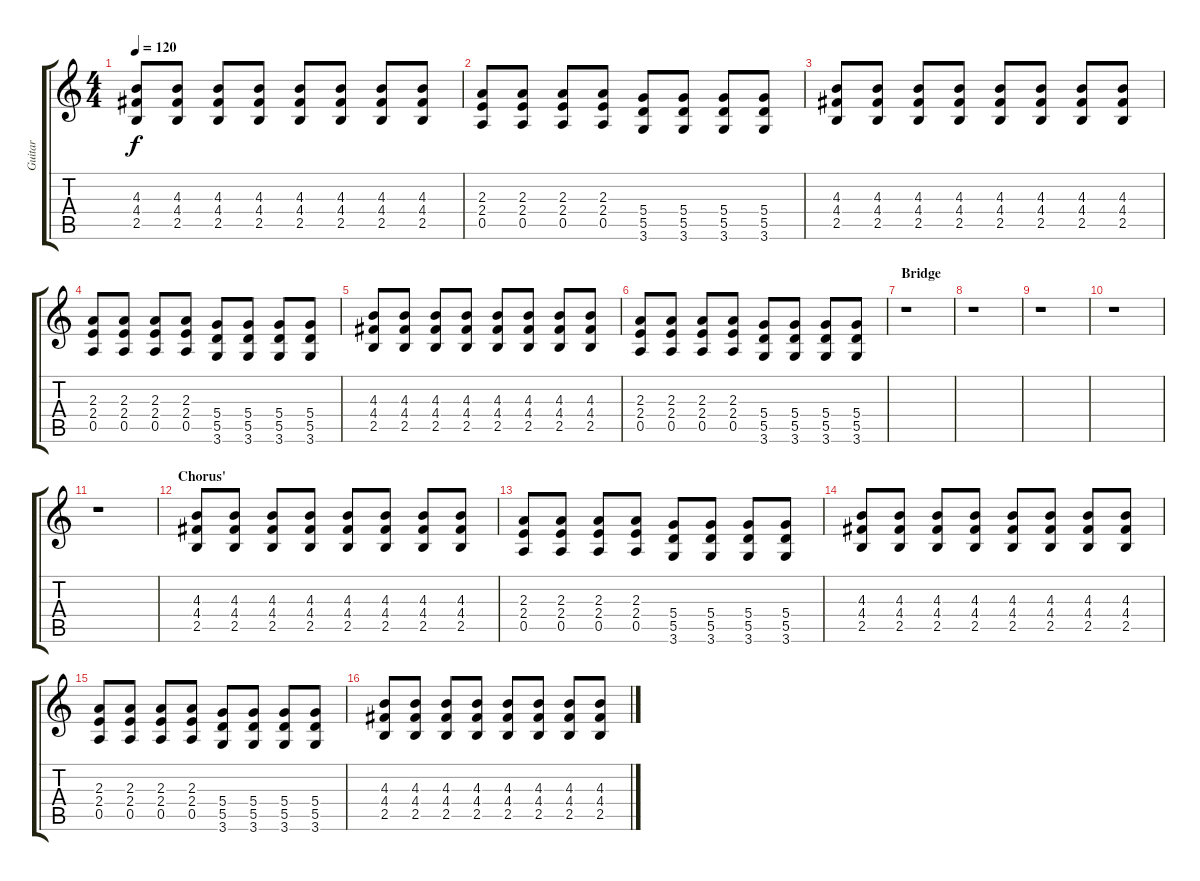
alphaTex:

\track ("Guitar" "Guitar") {instrument acousticguitarsteel}
\staff {score tabs}
\tuning (E4 B3 G3 D3 A2 E2) {hide}
\ts (4 4)
\tempo 120
\clef g2
\ks c
(4.3 4.4 2.5).8{dy f} (4.3 4.4 2.5).8 (4.3 4.4 2.5).8 (4.3 4.4 2.5).8 (4.3 4.4 2.5).8 (4.3 4.4 2.5).8 (4.3 4.4 2.5).8 (4.3 4.4 2.5).8 |
(2.3 2.4 0.5).8 (2.3 2.4 0.5).8 (2.3 2.4 0.5).8 (2.3 2.4 0.5).8 (5.4 5.5 3.6).8 (5.4 5.5 3.6).8 (5.4 5.5 3.6).8 (5.4 5.5 3.6).8 |
(4.3 4.4 2.5).8 (4.3 4.4 2.5).8 (4.3 4.4 2.5).8 (4.3 4.4 2.5).8 (4.3 4.4 2.5).8 (4.3 4.4 2.5).8 (4.3 4.4 2.5).8 (4.3 4.4 2.5).8 |
(2.3 2.4 0.5).8 (2.3 2.4 0.5).8 (2.3 2.4 0.5).8 (2.3 2.4 0.5).8 (5.4 5.5 3.6).8 (5.4 5.5 3.6).8 (5.4 5.5 3.6).8 (5.4 5.5 3.6).8 |
(4.3 4.4 2.5).8 (4.3 4.4 2.5).8 (4.3 4.4 2.5).8 (4.3 4.4 2.5).8 (4.3 4.4 2.5).8 (4.3 4.4 2.5).8 (4.3 4.4 2.5).8 (4.3 4.4 2.5).8 |
(2.3 2.4 0.5).8 (2.3 2.4 0.5).8 (2.3 2.4 0.5).8 (2.3 2.4 0.5).8 (5.4 5.5 3.6).8 (5.4 5.5 3.6).8 (5.4 5.5 3.6).8 (5.4 5.5 3.6).8 |
\section ("" "Bridge")
r.1 |
r.1 |
r.1 |
r.1 |
r.1 |
\section ("" "Chorus'")
(4.3 4.4 2.5).8 (4.3 4.4 2.5).8 (4.3 4.4 2.5).8 (4.3 4.4 2.5).8 (4.3 4.4 2.5).8 (4.3 4.4 2.5).8 (4.3 4.4 2.5).8 (4.3 4.4 2.5).8 |
(2.3 2.4 0.5).8 (2.3 2.4 0.5).8 (2.3 2.4 0.5).8 (2.3 2.4 0.5).8 (5.4 5.5 3.6).8 (5.4 5.5 3.6).8 (5.4 5.5 3.6).8 (5.4 5.5 3.6).8 |
(4.3 4.4 2.5).8 (4.3 4.4 2.5).8 (4.3 4.4 2.5).8 (4.3 4.4 2.5).8 (4.3 4.4 2.5).8 (4.3 4.4 2.5).8 (4.3 4.4 2.5).8 (4.3 4.4 2.5).8 |
(2.3 2.4 0.5).8 (2.3 2.4 0.5).8 (2.3 2.4 0.5).8 (2.3 2.4 0.5).8 (5.4 5.5 3.6).8 (5.4 5.5 3.6).8 (5.4 5.5 3.6).8 (5.4 5.5 3.6).8 |
(4.3 4.4 2.5).8 (4.3 4.4 2.5).8 (4.3 4.4 2.5).8 (4.3 4.4 2.5).8 (4.3 4.4 2.5).8 (4.3 4.4 2.5).8 (4.3 4.4 2.5).8 (4.3 4.4 2.5).8
